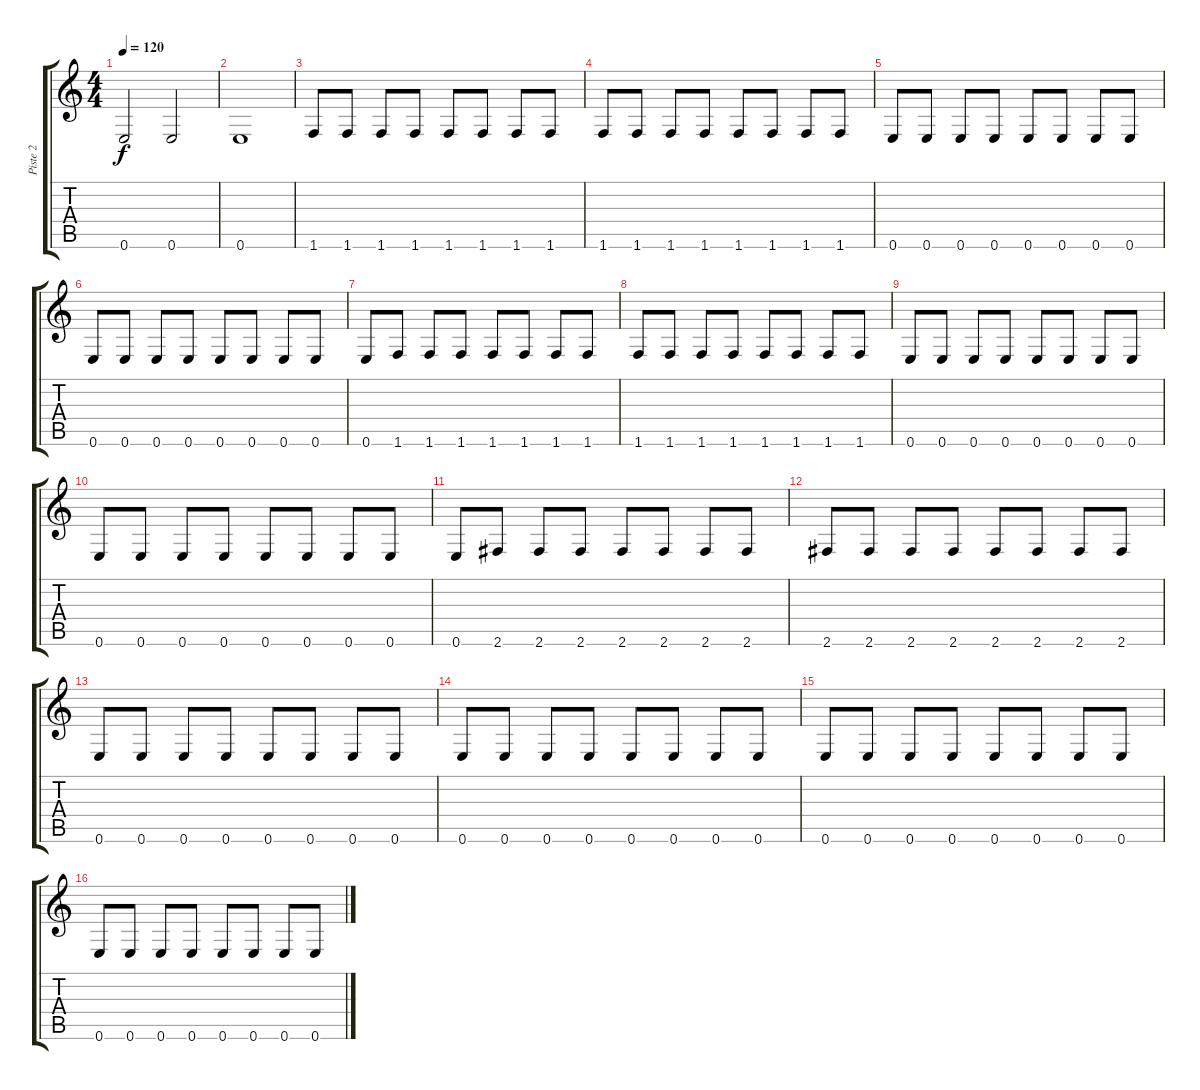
\track ("Piste 2" "Piste 2") {instrument electricbasspick}
\staff {score tabs}
\tuning (E4 B3 G3 D3 A2 E2) {hide}
\ts (4 4)
\tempo 120
\clef g2
\ks c
0.6.2{dy f} 0.6.2 |
0.6.1 |
1.6.8 1.6.8 1.6.8 1.6.8 1.6.8 1.6.8 1.6.8 1.6.8 |
1.6.8 1.6.8 1.6.8 1.6.8 1.6.8 1.6.8 1.6.8 1.6.8 |
0.6.8 0.6.8 0.6.8 0.6.8 0.6.8 0.6.8 0.6.8 0.6.8 |
0.6.8 0.6.8 0.6.8 0.6.8 0.6.8 0.6.8 0.6.8 0.6.8 |
0.6.8 1.6.8 1.6.8 1.6.8 1.6.8 1.6.8 1.6.8 1.6.8 |
1.6.8 1.6.8 1.6.8 1.6.8 1.6.8 1.6.8 1.6.8 1.6.8 |
0.6.8 0.6.8 0.6.8 0.6.8 0.6.8 0.6.8 0.6.8 0.6.8 |
0.6.8 0.6.8 0.6.8 0.6.8 0.6.8 0.6.8 0.6.8 0.6.8 |
0.6.8 2.6.8 2.6.8 2.6.8 2.6.8 2.6.8 2.6.8 2.6.8 |
2.6.8 2.6.8 2.6.8 2.6.8 2.6.8 2.6.8 2.6.8 2.6.8 |
0.6.8 0.6.8 0.6.8 0.6.8 0.6.8 0.6.8 0.6.8 0.6.8 |
0.6.8 0.6.8 0.6.8 0.6.8 0.6.8 0.6.8 0.6.8 0.6.8 |
0.6.8 0.6.8 0.6.8 0.6.8 0.6.8 0.6.8 0.6.8 0.6.8 |
0.6.8 0.6.8 0.6.8 0.6.8 0.6.8 0.6.8 0.6.8 0.6.8
